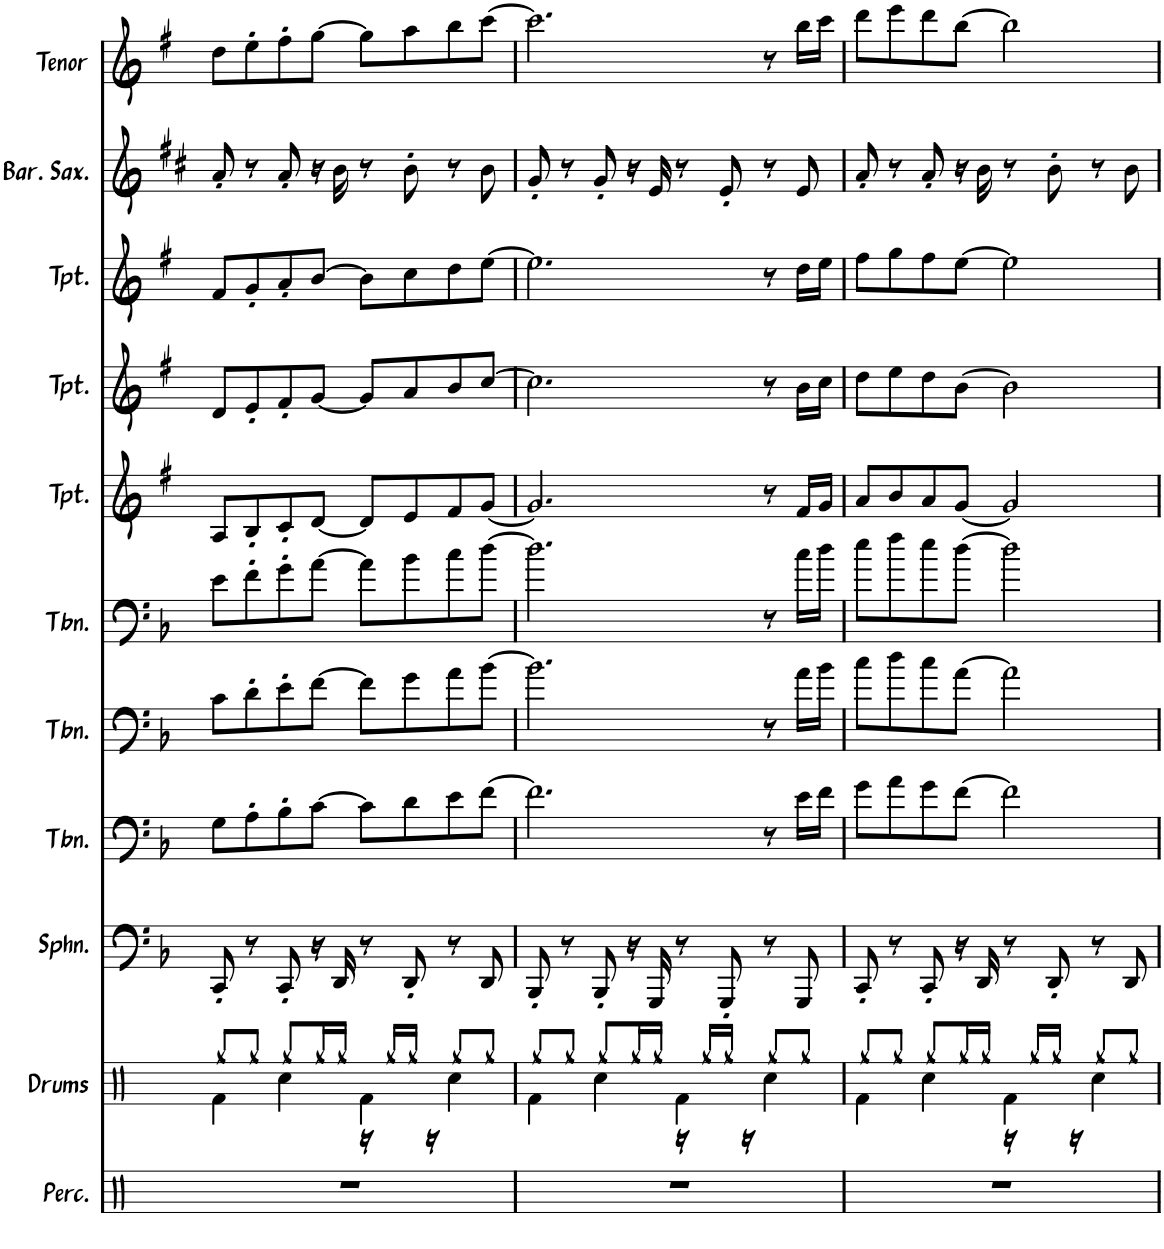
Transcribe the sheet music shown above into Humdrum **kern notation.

**kern	**kern	**kern	**kern	**kern	**kern	**kern	**kern	**kern	**kern	**kern	**kern
*part12	*part11	*part10	*part9	*part8	*part7	*part6	*part5	*part4	*part3	*part2	*part1
*staff12	*staff11	*staff10	*staff9	*staff8	*staff7	*staff6	*staff5	*staff4	*staff3	*staff2	*staff1
*I"Percussion	*I"Drums	*I"Sousaphone	*I"Trombone	*I"Trombone	*I"Trombone	*I"Trumpet	*I"Trumpet	*I"Trumpet	*I"Baritone Saxophone	*I"Tenor Sax	*I"Alto Sax
*I'Perc.	*I'Drums	*I'Sphn.	*I'Tbn.	*I'Tbn.	*I'Tbn.	*I'Tpt.	*I'Tpt.	*I'Tpt.	*I'Bar. Sax.	*I'Tenor	*I'Alto
!!LO:PB:g=z
*clefX	*clefX	*clefF4	*clefF4	*clefF4	*clefF4	*clefG2	*clefG2	*clefG2	*clefG2	*clefG2	*clefG2
*	*	*	*	*	*	*Trd1c2	*Trd1c2	*Trd1c2	*Trd12c21	*Trd8c14	*Trd5c9
*k[]	*k[]	*k[b-]	*k[b-]	*k[b-]	*k[b-]	*k[f#]	*k[f#]	*k[f#]	*k[f#c#]	*k[f#]	*k[f#c#]
*M4/4	*M4/4	*M4/4	*M4/4	*M4/4	*M4/4	*M4/4	*M4/4	*M4/4	*M4/4	*M4/4	*M4/4
=37	=37	=37	=37	=37	=37	=37	=37	=37	=37	=37	=37
*	*^	*	*	*	*	*	*	*	*	*	*
1r	4Rf\	8Rgg/L	8CC'/	8G\L	8c\L	8e\L	8A/L	8d/L	8f#/L	8a'/	8dd\L	8cc#\L
.	.	8Rgg/J	8r	8A'\	8d'\	8f'\	8B'/	8e'/	8g'/	8r	8ee'\	8dd'\J
.	4Rcc\	8Rgg/L	8CC'/	8B-'\	8e'\	8g'\	8c'/	8f#'/	8a'/	8a'/	8ff#'\	8ee'\L
.	.	16Rgg/L	16r	[8c\J	[8f\J	[8a\J	[8d/J	[8g/J	[8b/J	16r	[8gg\J	[8ff#\J
.	.	16Rgg/JJ	16DD/	.	.	.	.	.	.	16b\	.	.
.	4Rf\	16r	8r	8c\L]	8f\L]	8a\L]	8d/L]	8g/L]	8b\L]	8r	8gg\L]	8ff#\L]
.	.	16Rgg/LL	.	.	.	.	.	.	.	.	.	.
.	.	16Rgg/JJ	8DD'/	8d\	8g\	8b-\	8e/	8a/	8cc\	8b'\	8aa\	8gg\J
.	.	16r	.	.	.	.	.	.	.	.	.	.
.	4Rcc\	8Rgg/L	8r	8e\	8a\	8cc\	8f#/	8b/	8dd\	8r	8bb\	8aa\L
.	.	8Rgg/J	8DD/	[8f\J	[8b-\J	[8dd\J	[8g/J	[8cc/J	[8ee\J	8b\	[8ccc\J	[8bb\J
=38	=38	=38	=38	=38	=38	=38	=38	=38	=38	=38	=38	=38
1r	4Rf\	8Rgg/L	8BBB-'/	2.f\]	2.b-\]	2.dd\]	2.g/]	2.cc\]	2.ee\]	8g'/	2.ccc\]	2.bb]
.	.	8Rgg/J	8r	.	.	.	.	.	.	8r	.	.
.	4Rcc\	8Rgg/L	8BBB-'/	.	.	.	.	.	.	8g'/	.	.
.	.	16Rgg/L	16r	.	.	.	.	.	.	16r	.	.
.	.	16Rgg/JJ	16GGG/	.	.	.	.	.	.	16e/	.	.
.	4Rf\	16r	8r	.	.	.	.	.	.	8r	.	.
.	.	16Rgg/LL	.	.	.	.	.	.	.	.	.	.
.	.	16Rgg/JJ	8GGG'/	.	.	.	.	.	.	8e'/	.	.
.	.	16r	.	.	.	.	.	.	.	.	.	.
.	4Rcc\	8Rgg/L	8r	8r	8r	8r	8r	8r	8r	8r	8r	8r
.	.	8Rgg/J	8GGG/	16e\LL	16a\LL	16cc\LL	16f#/LL	16b\LL	16dd\LL	8e/	16bb\LL	16aa\LL
.	.	.	.	16f\JJ	16b-\JJ	16dd\JJ	16g/JJ	16cc\JJ	16ee\JJ	.	16ccc\JJ	16bb\JJ
=39	=39	=39	=39	=39	=39	=39	=39	=39	=39	=39	=39	=39
1r	4Rf\	8Rgg/L	8CC'/	8g\L	8cc\L	8ee\L	8a/L	8dd\L	8ff#\L	8a'/	8ddd\L	8ccc#\L
.	.	8Rgg/J	8r	8a\	8dd\	8ff\	8b/	8ee\	8gg\	8r	8eee\	8ddd\J
.	4Rcc\	8Rgg/L	8CC'/	8g\	8cc\	8ee\	8a/	8dd\	8ff#\	8a'/	8ddd\	8ccc#\L
.	.	16Rgg/L	16r	[8f\J	[8a\J	[8dd\J	[8g/J	[8b\J	[8ee\J	16r	[8bb\J	[8bb\J
.	.	16Rgg/JJ	16DD/	.	.	.	.	.	.	16b\	.	.
.	4Rf\	16r	8r	2f\]	2a\]	2dd\]	2g/]	2b\]	2ee\]	8r	2bb\]	2bb]
.	.	16Rgg/LL	.	.	.	.	.	.	.	.	.	.
.	.	16Rgg/JJ	8DD'/	.	.	.	.	.	.	8b'\	.	.
.	.	16r	.	.	.	.	.	.	.	.	.	.
.	4Rcc\	8Rgg/L	8r	.	.	.	.	.	.	8r	.	.
.	.	8Rgg/J	8DD/	.	.	.	.	.	.	8b\	.	.
*	*v	*v	*	*	*	*	*	*	*	*	*	*
=	=	=	=	=	=	=	=	=	=	=	=
*-	*-	*-	*-	*-	*-	*-	*-	*-	*-	*-	*-
